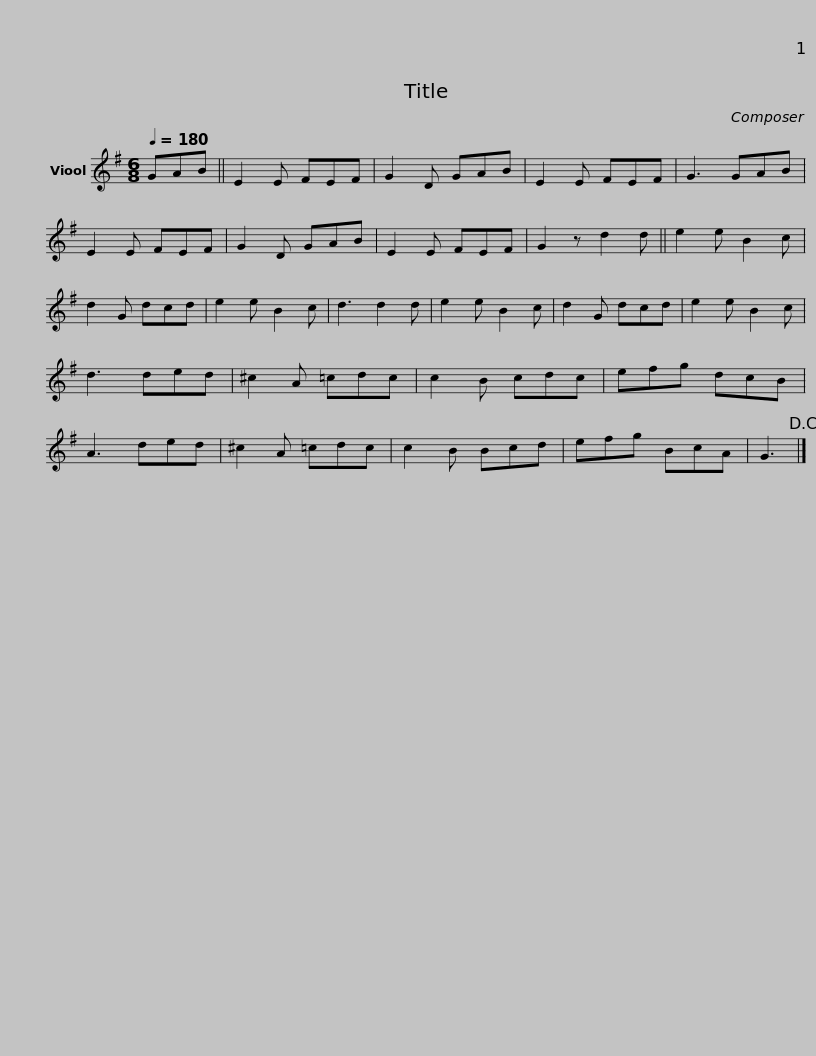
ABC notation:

X:1
L:1/8
Q:1/4=180
M:6/8
I:linebreak $
K:G
V:1 treble
V:1
 GAB || E2 E FEF | G2 D GAB | E2 E FEF | G3 GAB |$ %5
 E2 E FEF | G2 D GAB | E2 E FEF | G2 z d2 d ||$ e2 e B2 c | %10
 d2 G dcd | e2 e B2 c | d3 d2 d |$ e2 e B2 c | d2 G dcd | %15
 e2 e B2 c | d3 ded |$ ^c2 A =cdc | c2 B cdc | efg dcB | %20
 A3 ded |$ ^c2 A =cdc | c2 B Bcd | efg BcA | G3!D.C.! |] %25
